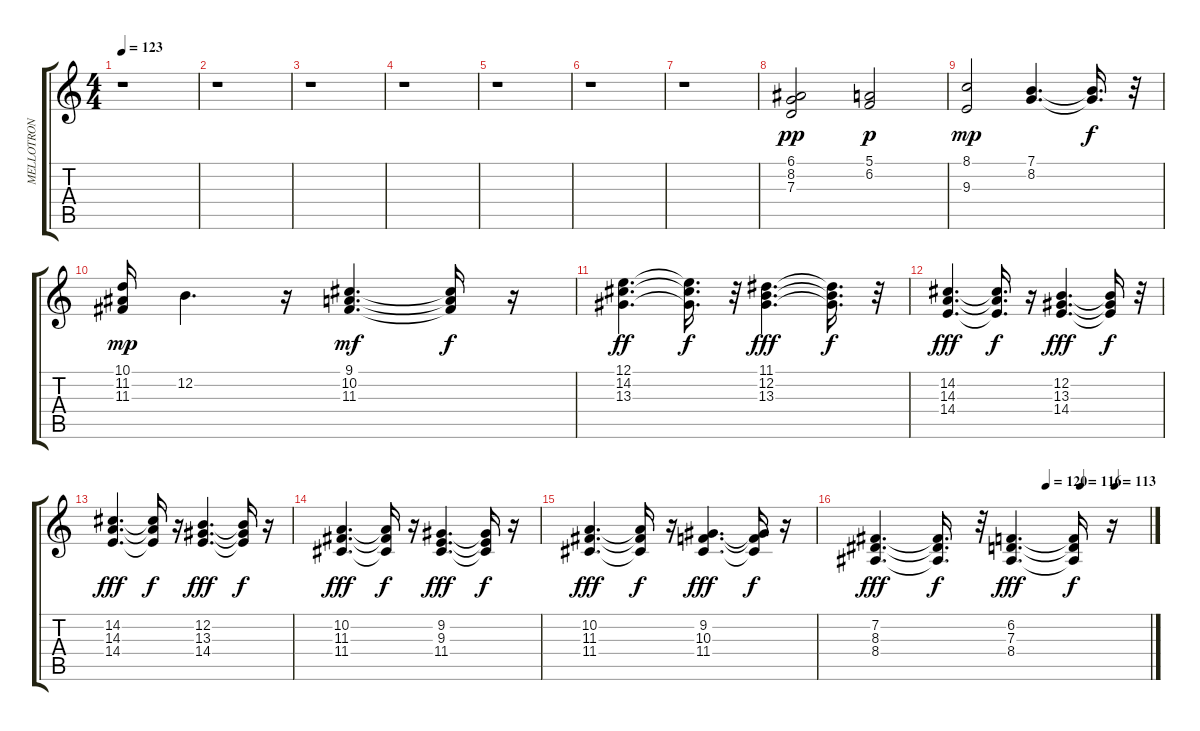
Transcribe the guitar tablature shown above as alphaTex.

\track ("MELLOTRON (Strings)" "MELLOTRON ") {instrument synthstrings1}
\staff {score tabs}
\tuning (E4 B3 G3 D3 A2 E2) {hide}
\ts (4 4)
\tempo 123
\clef g2
\ks c
r.1{dy pp} |
r.1 |
r.1 |
r.1 |
r.1 |
r.1 |
r.1 |
(6.1 8.2 7.3).2 (5.1 6.2).2{dy p} |
(8.1 9.3).2{dy mp} (7.1 8.2).4{d} (7.1{t} 8.2{t}).16{d dy f} r.32 |
(10.1 11.2 11.3).16{dy mp} 12.2.4{d} r.16 (9.1 10.2 11.3).4{d dy mf} (9.1{t} 10.2{t} 11.3{t}).16{dy f} r.16 |
(12.1 14.2 13.3).4{d dy ff} (12.1{t} 14.2{t} 13.3{t}).16{d dy f} r.32 (11.1 12.2 13.3).4{d dy fff} (11.1{t} 12.2{t} 13.3{t}).16{d dy f} r.32 |
(14.2 14.3 14.4).4{d dy fff} (14.2{t} 14.3{t} 14.4{t}).16{d dy f} r.16 (12.2 13.3 14.4).4{d dy fff} (12.2{t} 13.3{t} 14.4{t}).16{dy f} r.32 |
(14.2 14.3 14.4).4{d dy fff} (14.2{t} 14.3{t} 14.4{t}).16{dy f} r.16 (12.2 13.3 14.4).4{d dy fff} (12.2{t} 13.3{t} 14.4{t}).16{dy f} r.16 |
(10.2 11.3 11.4).4{d dy fff} (10.2{t} 11.3{t} 11.4{t}).16{dy f} r.16 (9.2 9.3 11.4).4{d dy fff} (9.2{t} 9.3{t} 11.4{t}).16{dy f} r.16 |
(10.2 11.3 11.4).4{d dy fff} (10.2{t} 11.3{t} 11.4{t}).16{dy f} r.16 (9.2 10.3 11.4).4{d dy fff} (9.2{t} 10.3{t} 11.4{t}).16{dy f} r.16 |
\tempo (120 0.625)
\tempo (116 0.75)
\tempo (113 0.875)
(7.2 8.3 8.4).4{d dy fff} (7.2{t} 8.3{t} 8.4{t}).16{d dy f} r.32 (6.2 7.3 8.4).4{d dy fff} (6.2{t} 7.3{t} 8.4{t}).16{dy f} r.16
